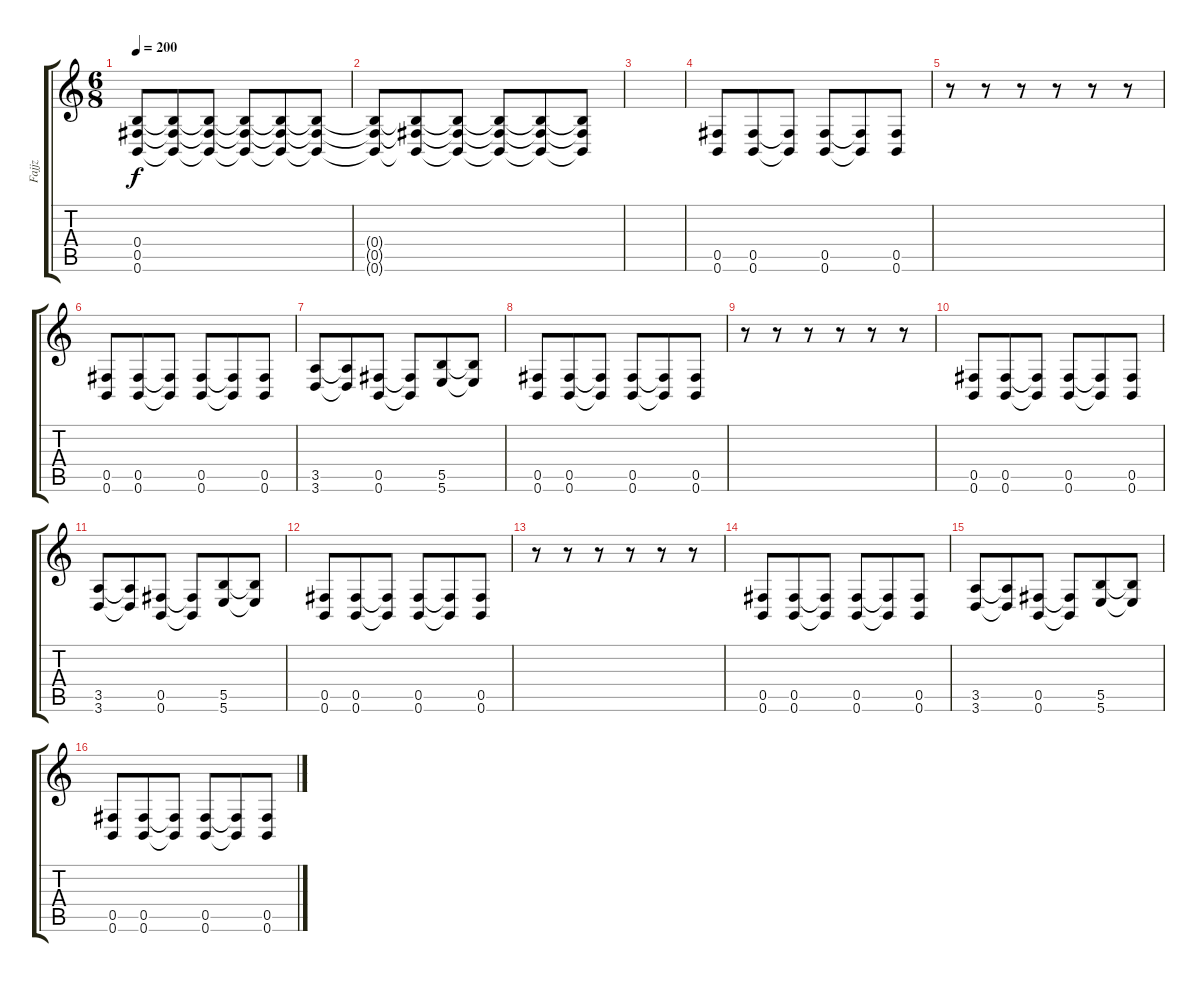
\track ("Fajjz" "Fajjz") {instrument distortionguitar}
\staff {score tabs}
\tuning (Db4 Ab3 E3 B2 Gb2 B1) {hide}
\ts (6 8)
\tempo 200
\clef g2
\ks c
(0.4{t} 0.5{t} 0.6{t}).8{dy f} (0.4{t} 0.5{t} 0.6{t}).8 (0.4{t} 0.5{t} 0.6{t}).8 (0.4{t} 0.5{t} 0.6{t}).8 (0.4{t} 0.5{t} 0.6{t}).8 (0.4{t} 0.5{t} 0.6{t}).8 |
(0.4{t} 0.5{t} 0.6{t}).8 (0.4{t} 0.5{t} 0.6{t}).8 (0.4{t} 0.5{t} 0.6{t}).8 (0.4{t} 0.5{t} 0.6{t}).8 (0.4{t} 0.5{t} 0.6{t}).8 (0.4{t} 0.5{t} 0.6{t}).8 |
|
(0.5 0.6).8 (0.5 0.6).8 (0.5{t} 0.6{t}).8 (0.5 0.6).8 (0.5{t} 0.6{t}).8 (0.5 0.6).8 |
r.8 r.8 r.8 r.8 r.8 r.8 |
(0.5 0.6).8 (0.5 0.6).8 (0.5{t} 0.6{t}).8 (0.5 0.6).8 (0.5{t} 0.6{t}).8 (0.5 0.6).8 |
(3.5 3.6).8 (3.5{t} 3.6{t}).8 (0.5 0.6).8 (0.5{t} 0.6{t}).8 (5.5 5.6).8 (5.5{t} 5.6{t}).8 |
(0.5 0.6).8 (0.5 0.6).8 (0.5{t} 0.6{t}).8 (0.5 0.6).8 (0.5{t} 0.6{t}).8 (0.5 0.6).8 |
r.8 r.8 r.8 r.8 r.8 r.8 |
(0.5 0.6).8 (0.5 0.6).8 (0.5{t} 0.6{t}).8 (0.5 0.6).8 (0.5{t} 0.6{t}).8 (0.5 0.6).8 |
(3.5 3.6).8 (3.5{t} 3.6{t}).8 (0.5 0.6).8 (0.5{t} 0.6{t}).8 (5.5 5.6).8 (5.5{t} 5.6{t}).8 |
(0.5 0.6).8 (0.5 0.6).8 (0.5{t} 0.6{t}).8 (0.5 0.6).8 (0.5{t} 0.6{t}).8 (0.5 0.6).8 |
r.8 r.8 r.8 r.8 r.8 r.8 |
(0.5 0.6).8 (0.5 0.6).8 (0.5{t} 0.6{t}).8 (0.5 0.6).8 (0.5{t} 0.6{t}).8 (0.5 0.6).8 |
(3.5 3.6).8 (3.5{t} 3.6{t}).8 (0.5 0.6).8 (0.5{t} 0.6{t}).8 (5.5 5.6).8 (5.5{t} 5.6{t}).8 |
(0.5 0.6).8 (0.5 0.6).8 (0.5{t} 0.6{t}).8 (0.5 0.6).8 (0.5{t} 0.6{t}).8 (0.5 0.6).8
